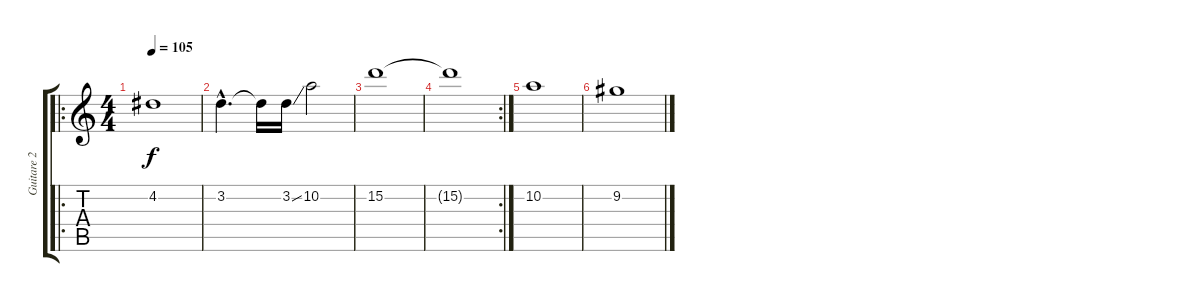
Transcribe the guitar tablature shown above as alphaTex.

\track ("Guitare 2" "Guitare 2") {instrument overdrivenguitar}
\staff {score tabs}
\tuning (E4 B3 G3 D3 A2 E2) {hide}
\ro
\ts (4 4)
\tempo 105
\clef g2
\ks c
4.2.1{dy f} |
3.2{hac}.4{d} 3.2{t}.16 3.2{ss}.16 10.2.2 |
15.2.1 |
\rc 2
15.2{t}.1 |
10.2.1 |
9.2.1
